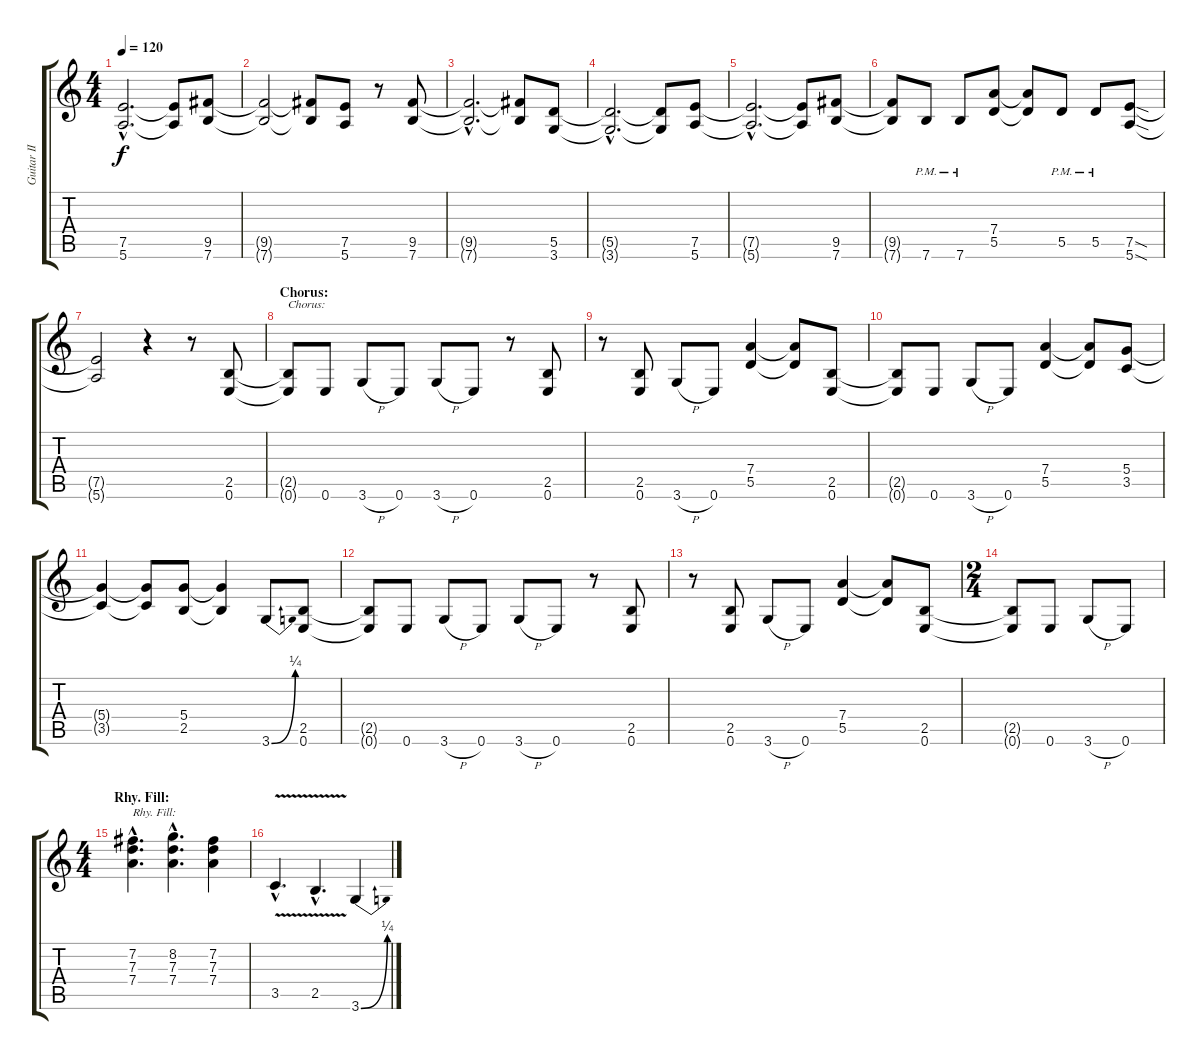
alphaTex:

\track ("Guitar II" "Guitar II") {instrument distortionguitar}
\staff {score tabs}
\tuning (E4 B3 G3 D3 A2 E2) {hide}
\ts (4 4)
\tempo 120
\clef g2
\ks c
(7.5{hac t} 5.6{hac t}).2{d dy f} (7.5{t} 5.6{t}).8 (9.5 7.6).8 |
(9.5{t} 7.6{t}).2 (9.5{t} 7.6{t}).8 (7.5 5.6).8 r.8 (9.5 7.6).8 |
(9.5{hac t} 7.6{hac t}).2{d} (9.5{t} 7.6{t}).8 (5.5 3.6).8 |
(5.5{hac t} 3.6{hac t}).2{d} (5.5{t} 3.6{t}).8 (7.5 5.6).8 |
(7.5{hac t} 5.6{hac t}).2{d} (7.5{t} 5.6{t}).8 (9.5 7.6).8 |
(9.5{t} 7.6{t}).8 7.6{pm}.8 7.6{pm}.8 (7.4 5.5).8 (7.4{t} 5.5{t}).8 5.5{pm}.8 5.5{pm}.8 (7.5{sod} 5.6{sod}).8 |
(7.5{t} 5.6{t}).2 r.4 r.8 (2.5 0.6).8 |
\section ("" "Chorus:")
(2.5{t} 0.6{t}).8{txt "Chorus:"} 0.6.8 3.6{h}.8 0.6.8 3.6{h}.8 0.6.8 r.8 (2.5 0.6).8 |
r.8 (2.5 0.6).8 3.6{h}.8 0.6.8 (7.4 5.5).4 (7.4{t} 5.5{t}).8 (2.5 0.6).8 |
(2.5{t} 0.6{t}).8 0.6.8 3.6{h}.8 0.6.8 (7.4 5.5).4 (7.4{t} 5.5{t}).8 (5.4 3.5).8 |
(5.4{t} 3.5{t}).4 (5.4{t} 3.5{t}).8 (5.4 2.5).8 (5.4{t} 2.5{t}).4 3.6{be (bend 0 0 60 1)}.8 (2.5 0.6).8 |
(2.5{t} 0.6{t}).8 0.6.8 3.6{h}.8 0.6.8 3.6{h}.8 0.6.8 r.8 (2.5 0.6).8 |
r.8 (2.5 0.6).8 3.6{h}.8 0.6.8 (7.4 5.5).4 (7.4{t} 5.5{t}).8 (2.5 0.6).8 |
\ts (2 4)
(2.5{t} 0.6{t}).8 0.6.8 3.6{h}.8 0.6.8 |
\ts (4 4)
\section ("" "Rhy. Fill:")
(7.2{hac} 7.3{hac} 7.4{hac}).4{d txt "Rhy. Fill:"} (8.2{hac} 7.3{hac} 7.4{hac}).4{d} (7.2 7.3 7.4).4 |
3.5{v hac}.4{d} 2.5{v hac}.4{d} 3.6{be (bend 0 0 60 1)}.4
